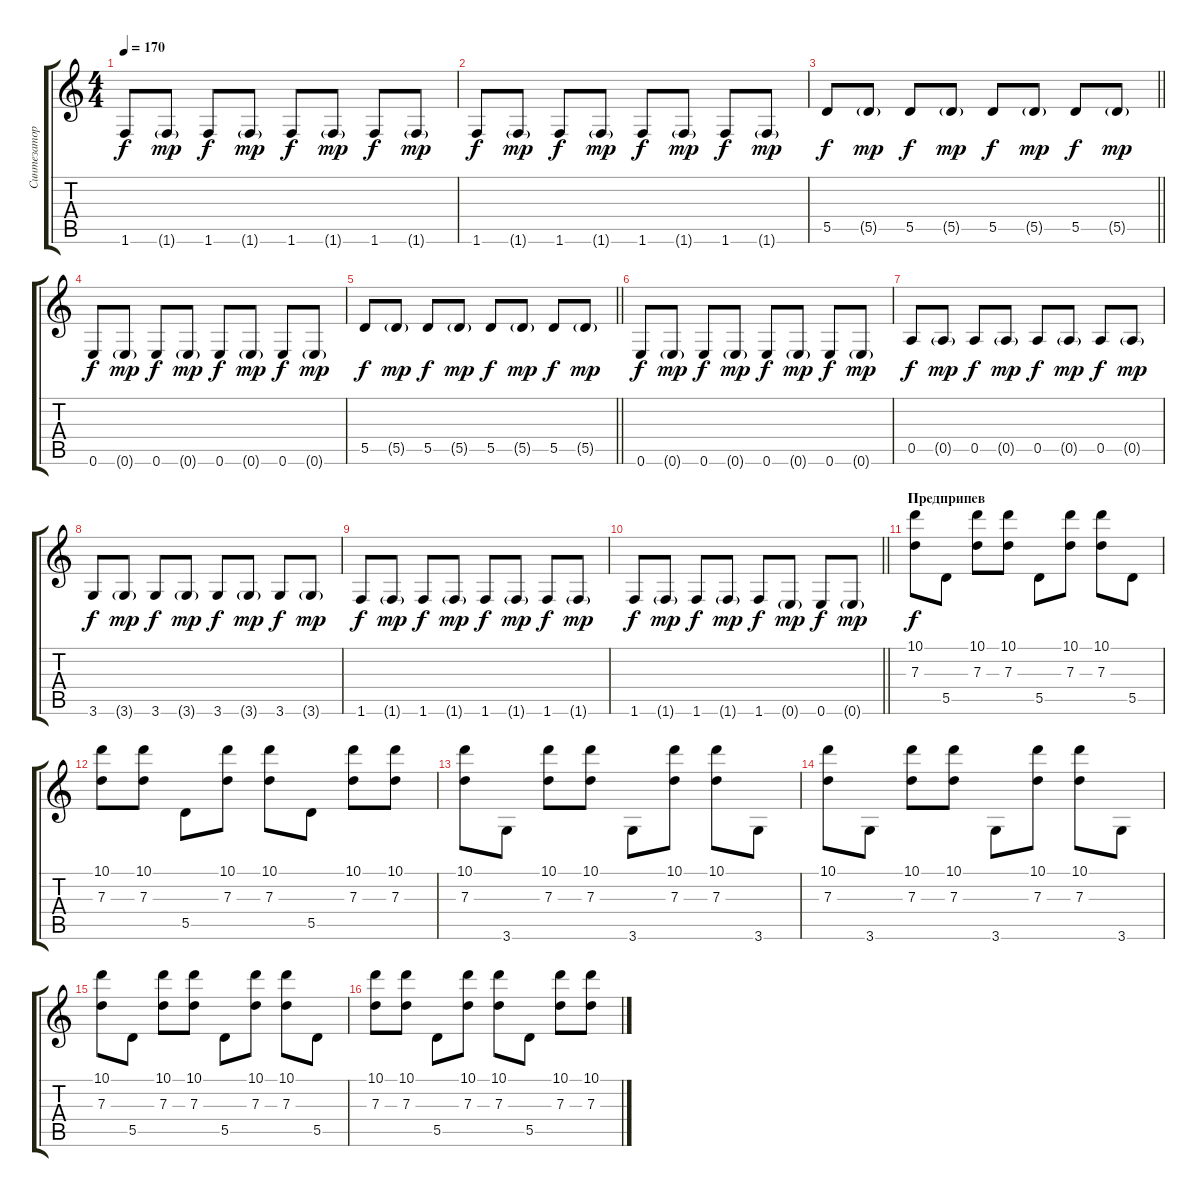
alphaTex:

\track ("Синтезатор" "Синтезатор") {instrument synthbass1}
\staff {score tabs}
\tuning (E4 B3 G3 D3 A2 E2) {hide}
\ts (4 4)
\tempo 170
\clef g2
\ks c
1.6.8{dy f} 1.6{g}.8{dy mp} 1.6.8{dy f} 1.6{g}.8{dy mp} 1.6.8{dy f} 1.6{g}.8{dy mp} 1.6.8{dy f} 1.6{g}.8{dy mp} |
1.6.8{dy f} 1.6{g}.8{dy mp} 1.6.8{dy f} 1.6{g}.8{dy mp} 1.6.8{dy f} 1.6{g}.8{dy mp} 1.6.8{dy f} 1.6{g}.8{dy mp} |
\barLineRight lightlight
5.5.8{dy f} 5.5{g}.8{dy mp} 5.5.8{dy f} 5.5{g}.8{dy mp} 5.5.8{dy f} 5.5{g}.8{dy mp} 5.5.8{dy f} 5.5{g}.8{dy mp} |
0.6.8{dy f} 0.6{g}.8{dy mp} 0.6.8{dy f} 0.6{g}.8{dy mp} 0.6.8{dy f} 0.6{g}.8{dy mp} 0.6.8{dy f} 0.6{g}.8{dy mp} |
\barLineRight lightlight
5.5.8{dy f} 5.5{g}.8{dy mp} 5.5.8{dy f} 5.5{g}.8{dy mp} 5.5.8{dy f} 5.5{g}.8{dy mp} 5.5.8{dy f} 5.5{g}.8{dy mp} |
0.6.8{dy f} 0.6{g}.8{dy mp} 0.6.8{dy f} 0.6{g}.8{dy mp} 0.6.8{dy f} 0.6{g}.8{dy mp} 0.6.8{dy f} 0.6{g}.8{dy mp} |
0.5.8{dy f} 0.5{g}.8{dy mp} 0.5.8{dy f} 0.5{g}.8{dy mp} 0.5.8{dy f} 0.5{g}.8{dy mp} 0.5.8{dy f} 0.5{g}.8{dy mp} |
3.6.8{dy f} 3.6{g}.8{dy mp} 3.6.8{dy f} 3.6{g}.8{dy mp} 3.6.8{dy f} 3.6{g}.8{dy mp} 3.6.8{dy f} 3.6{g}.8{dy mp} |
1.6.8{dy f} 1.6{g}.8{dy mp} 1.6.8{dy f} 1.6{g}.8{dy mp} 1.6.8{dy f} 1.6{g}.8{dy mp} 1.6.8{dy f} 1.6{g}.8{dy mp} |
\barLineRight lightlight
1.6.8{dy f} 1.6{g}.8{dy mp} 1.6.8{dy f} 1.6{g}.8{dy mp} 1.6.8{dy f} 0.6{g}.8{dy mp} 0.6.8{dy f} 0.6{g}.8{dy mp} |
\section ("" "Предприпев")
(10.1 7.3).8{dy f volume 5} 5.5.8 (10.1 7.3).8 (10.1 7.3).8 5.5.8 (10.1 7.3).8 (10.1 7.3).8 5.5.8 |
(10.1 7.3).8 (10.1 7.3).8 5.5.8 (10.1 7.3).8 (10.1 7.3).8 5.5.8 (10.1 7.3).8 (10.1 7.3).8 |
(10.1 7.3).8 3.6.8 (10.1 7.3).8 (10.1 7.3).8 3.6.8 (10.1 7.3).8 (10.1 7.3).8 3.6.8 |
(10.1 7.3).8 3.6.8 (10.1 7.3).8 (10.1 7.3).8 3.6.8 (10.1 7.3).8 (10.1 7.3).8 3.6.8 |
(10.1 7.3).8 5.5.8 (10.1 7.3).8 (10.1 7.3).8 5.5.8 (10.1 7.3).8 (10.1 7.3).8 5.5.8 |
(10.1 7.3).8 (10.1 7.3).8 5.5.8 (10.1 7.3).8 (10.1 7.3).8 5.5.8 (10.1 7.3).8 (10.1 7.3).8
